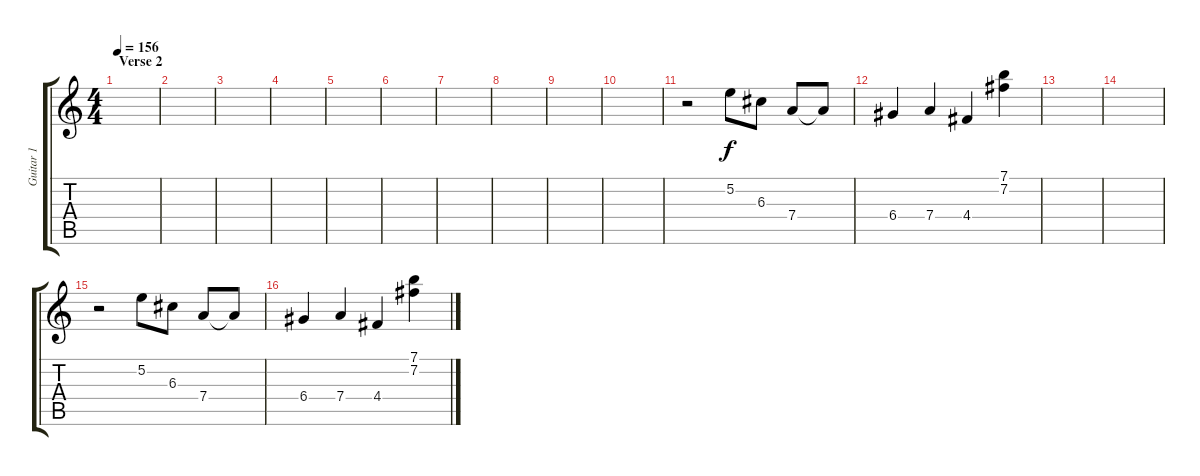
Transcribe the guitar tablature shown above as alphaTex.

\track ("Guitar 1" "Guitar 1") {instrument electricguitarclean}
\staff {score tabs}
\tuning (E4 B3 G3 D3 A2 D2) {hide}
\ts (4 4)
\section ("" "Verse 2")
\tempo 156
\clef g2
\ks c
|
|
|
|
|
|
|
|
|
|
r.2 5.2.8 6.3.8 7.4.8 7.4{t}.8 |
6.4.4 7.4.4 4.4.4 (7.1 7.2).4 |
|
|
r.2 5.2.8 6.3.8 7.4.8 7.4{t}.8 |
6.4.4 7.4.4 4.4.4 (7.1 7.2).4
